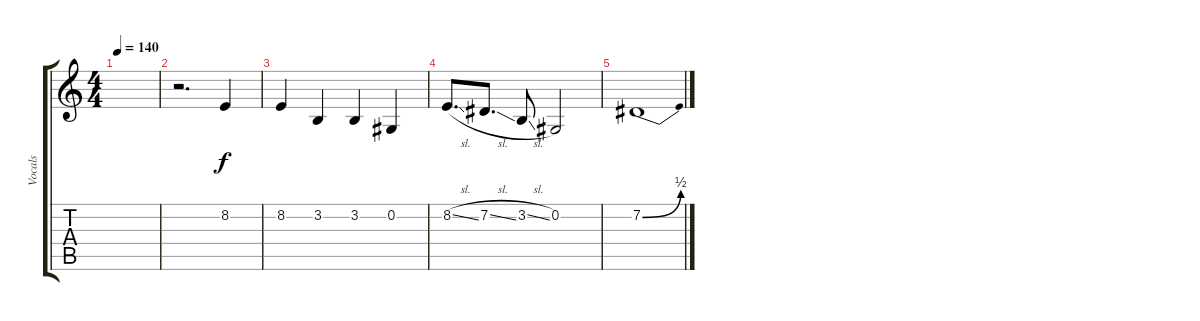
\track ("Vocals" "Vocals") {instrument bassoon}
\staff {score tabs}
\tuning (Db4 Ab3 E3 B2 Gb2 B1) {hide}
\ts (4 4)
\tempo 140
\clef g2
\ks c
|
r.2{d} 8.2.4 |
8.2.4 3.2.4 3.2.4 0.2.4 |
8.2{sl}.8{d} 7.2{sl}.8{d} 3.2{sl}.8 0.2.2 |
7.2{be (bend 0 0 60 2)}.1
